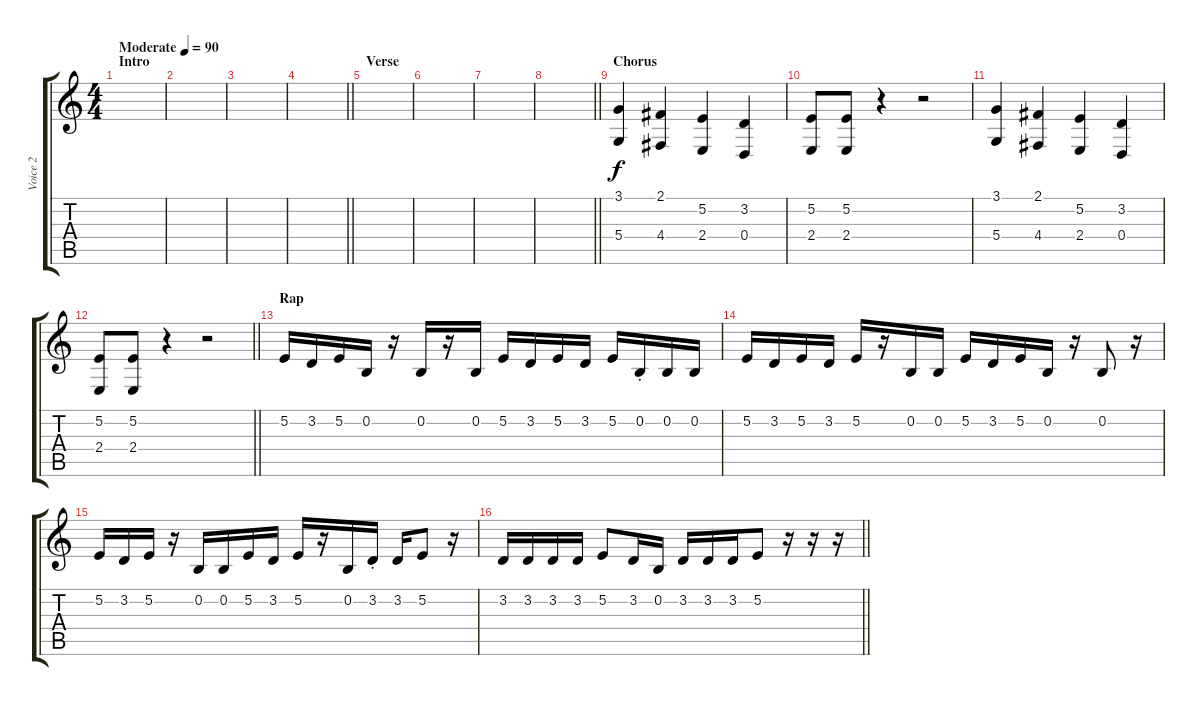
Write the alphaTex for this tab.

\track ("Voice 2" "Voice 2") {instrument tenorsax}
\staff {score tabs}
\tuning (E4 B3 G3 D3 A2 E2) {hide}
\ts (4 4)
\section ("" "Intro")
\tempo (90 "Moderate")
\clef g2
\ks c
|
|
|
\barLineRight lightlight
|
\section ("" "Verse")
|
|
|
\barLineRight lightlight
|
\section ("" "Chorus")
(3.1 5.4).4 (2.1 4.4).4 (5.2 2.4).4 (3.2 0.4).4 |
(5.2 2.4).8 (5.2 2.4).8 r.4 r.2 |
(3.1 5.4).4 (2.1 4.4).4 (5.2 2.4).4 (3.2 0.4).4 |
\barLineRight lightlight
(5.2 2.4).8 (5.2 2.4).8 r.4 r.2 |
\section ("" "Rap")
5.2.16{dy f} 3.2.16 5.2.16 0.2.16 r.16 0.2.16 r.16 0.2.16 5.2.16 3.2.16 5.2.16 3.2.16 5.2.16 0.2{st}.16 0.2.16 0.2.16 |
5.2.16 3.2.16 5.2.16 3.2.16 5.2.16 r.16 0.2.16 0.2.16 5.2.16 3.2.16 5.2.16 0.2.16 r.16 0.2.8 r.16 |
5.2.16 3.2.16 5.2.16 r.16 0.2.16 0.2.16 5.2.16 3.2.16 5.2.16 r.16 0.2.16 3.2{st}.16 3.2.16 5.2.8 r.16 |
\barLineRight lightlight
3.2.16 3.2.16 3.2.16 3.2.16 5.2.8 3.2.16 0.2.16 3.2.16 3.2.16 3.2.16 5.2.8 r.16 r.16 r.16
